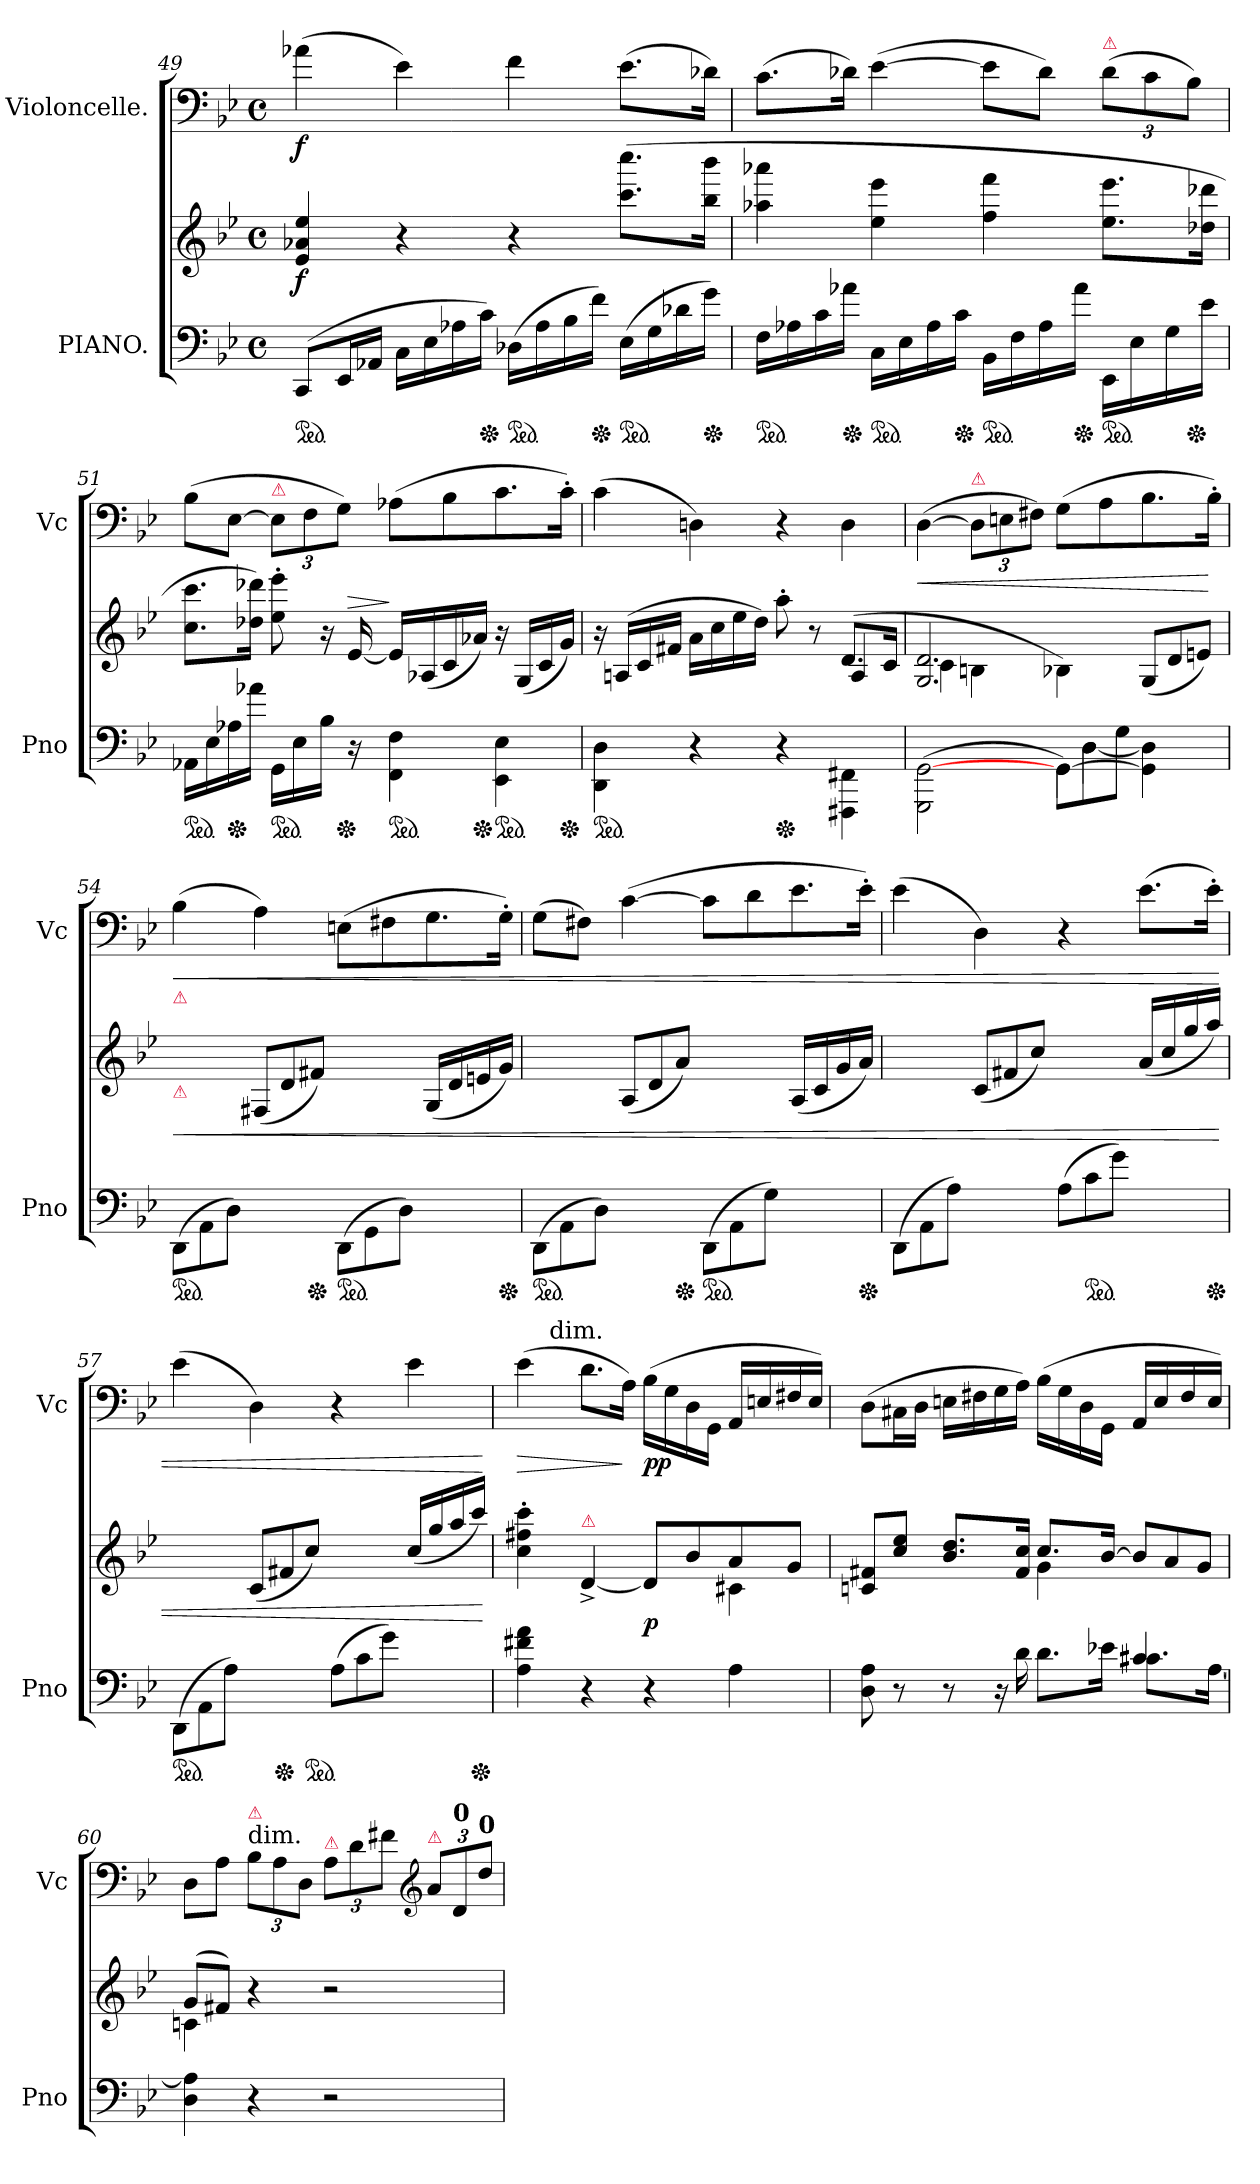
**kern	**kern	**dynam	**kern	**dynam
*part2	*part2	*part2	*part1	*part1
*staff3	*staff2	*staff2/3	*staff1	*staff1
*I"PIANO.	*	*	*I"Violoncelle.	*
*I'Pno	*	*	*I'Vc	*
*clefF4	*clefG2	*	*clefF4	*
*k[b-e-]	*k[b-e-]	*	*k[b-e-]	*
*M4/4	*M4/4	*	*M4/4	*
*met(c)	*met(c)	*	*met(c)	*
*ped	*	*	*	*
=49	=49	=49	=49	=49
(>8CCL	4e- 4a-X 4ee-	f	(>4a-X!	f
16EE-L	.	.	.	.
16AA-XJJ	.	.	.	.
16CLL	4r	.	4e-!)	.
16E-	.	.	.	.
16A-X	.	.	.	.
*Xped	*	*	*	*
16cJJ)	.	.	.	.
*ped	*	*	*	*
(16D-XLL	4r	.	4f!	.
16A-	.	.	.	.
16B-	.	.	.	.
*Xped	*	*	*	*
16fJJ)	.	.	.	.
*ped	*	*	*	*
(16E-LL	(>8.ccc 8.ccccL	.	(>8.e-!L	.
16G	.	.	.	.
16d-X	.	.	.	.
*Xped	*	*	*	*
16gJJ)	16bb- 16bbb-Jk	.	16d-X!Jk)	.
=50	=50	=50	=50	=50
*ped	*	*	*	*
*	*^	*	*	*
16FLL	4aa-X 4aaa-X	3%2ryy	.	(>8.c!L	.
16A-X	.	.	.	.	.
16c	.	.	.	.	.
*Xped	*	*	*	*	*
16a-XJJ	.	.	.	16d-X!Jk)	.
*ped	*	*	*	*	*
16CLL	4ee- 4eee-	.	.	(>[4e-!	.
16E-	.	.	.	.	.
16A-	.	.	.	.	.
*Xped	*	*	*	*	*
16cJJ	.	.	.	.	.
*ped	*	*	*	*	*
16BB-LL	4ff 4fff	.	.	8e-!L]	.
16F	.	.	.	.	.
16A-	.	.	.	8d-!J)	.
.	.	6.ryy	.	.	.
*Xped	*	*	*	*	*
16a-JJ	.	.	.	.	.
!	!	!	!	!LO:TX:a:color=crimson:t=⚠	!
*ped	*	*	*	*	*
16EE-LL	8.ee- 8.eee-L	.	.	(>12d-!L	.
16E-	.	.	.	.	.
.	.	.	.	12c!	.
16G	.	.	.	.	.
*Xped	*	*	*	*	*
.	.	12ryy	.	12B-!J)	.
16e-JJ	16dd-X 16ddd-XJk	.	.	.	.
=51	=51	=51	=51	=51	=51
*ped	*	*	*	*	*
16AA-XLL	8.cc 8.cccL	3ryy	.	(>8B-!L	.
16E-	.	.	.	.	.
*Xped	*	*	*	*	*
16A-X	.	.	.	[8E-!J	.
16a-XJJ	16dd-X 16ddd-XJk)	.	.	.	.
!	!	!	!	!LO:TX:a:color=crimson:t=⚠	!
*ped	*	*	*	*	*
16GGLL	8ee-'> 8eee-'>	.	.	12E-!L]	.
16E-	.	.	.	.	.
.	.	12ryy	.	12F!	.
16B-JJ	16r	.	.	.	.
*Xped	*	*	*	*	*
.	.	3..ryy	.	12G!J)	.
!	!	!	!LO:HP:a	!	!
16r	[16e-	.	>	.	.
*ped	*	*	*	*	*
4FF\ 4F\	16e-LL]	.	]	(>8A-X!L	.
.	(<16A-X/	.	.	.	.
.	16c	.	.	8B-!	.
*Xped	*	*	*	*	*
.	16a-XJJ)	.	.	.	.
*ped	*	*	*	*	*
4EE-\ 4E-\	16r	.	.	8.c!	.
.	(<16G/LL	.	.	.	.
.	16c	.	.	.	.
*Xped	*	*	*	*	*
.	16gJJ)	.	.	16c'>!Jk)	.
=52	=52	=52	=52	=52	=52
*ped	*	*	*	*	*
4DD\ 4D\	16r	2rFyy	.	(>4c!	.
.	(>16An/LL	.	.	.	.
.	16c	.	.	.	.
.	16f#XJJ	.	.	.	.
4r	16aLL	.	.	4Dn!)	.
.	16cc	.	.	.	.
.	16ee-	.	.	.	.
.	16ddJJ)	.	.	.	.
*Xped	*	*	*	*	*
4r	8aa'>	4rAyy	.	4r	.
.	8r	.	.	.	.
4FFF#X\ 4FF#X\	(>8.dL	4A/	.	4D!\	.
.	16cJk	.	.	.	.
=53	=53	=53	=53	=53	=53
*^	*	*	*	*	*
*	*^	*	*	*	*	*
!	!	!	!	!	!	!	!LO:HP:b
(>2GGG\ [2GG\	2ryy	2ryy	2.G/ 2.d/	4c	.	(>[4D!	<
!	!	!	!	!	!	!LO:TX:a:color=crimson:t=⚠	!
.	.	.	.	4Bn	.	12D!L]	.
.	.	.	.	.	.	12En!	.
.	.	.	.	.	.	12F#X!J)	.
*Xtuplet	*	*	*	*	*	*	*
12GG\L)	12ryy	[>4GG\	.	4B-X)	.	(>8G!L	.
12D\	[>6D\	.	.	.	.	.	.
.	.	.	.	.	.	8A!	.
12G\J	.	.	.	.	.	.	.
*	*	*	*Xtuplet	*	*	*	*
4GG]\ 4D]\	4ryy	4ryy	(<12G/L	4rDyy	.	8.B-!	.
.	.	.	12d	.	.	.	.
.	.	.	12enJ)	.	.	.	.
.	.	.	.	.	.	16B-'>!Jk)	[
*v	*v	*v	*	*	*	*	*
*	*v	*v	*	*	*
=54	=54	=54	=54	=54
!	!	!	!LO:TX:b:color=crimson:t=⚠	!
!	!LO:TX:b:i:color=crimson:t=⚠	!	!	!
!	!	!LO:HP:b	!	!LO:HP:b
*ped	*	*	*	*
(>12DD\L	4ryy	<	(>4B-!	<
12AA	.	.	.	.
12DJ)	.	.	.	.
4ryy	(12F#X/L	.	4A!)	.
.	12d	.	.	.
*Xped	*	*	*	*
.	12f#XJ)	.	.	.
*ped	*	*	*	*
(>12DD\L	4ryy	.	(>8En!L	.
12GG	.	.	.	.
.	.	.	8F#X!	.
12DJ)	.	.	.	.
4rFyy	(16G/LL	.	8.G!	.
.	16d	.	.	.
.	16en	.	.	.
*Xped	*	*	*	*
.	16gJJ)	.	16G'>!Jk)	.
=55	=55	=55	=55	=55
*ped	*	*	*	*
(>12DD\L	4ryy	.	(>8G!L	.
12AA	.	.	.	.
.	.	.	8F#X!J)	.
12DJ)	.	.	.	.
4rFyy	(12A/L	.	(>[4c!	.
.	12d	.	.	.
*Xped	*	*	*	*
.	12aJ)	.	.	.
*ped	*	*	*	*
(>12DD\L	4ryy	.	8c!L]	.
12AA	.	.	.	.
.	.	.	8d!	.
12GJ)	.	.	.	.
4rFyy	(16A/LL	.	8.e-!	.
.	16c	.	.	.
.	16g	.	.	.
*Xped	*	*	*	*
.	16aJJ)	.	16e-'>!Jk)	.
=56	=56	=56	=56	=56
(>12DD\L	4ryy	.	(>4e-!	.
12AA	.	.	.	.
12AJ)	.	.	.	.
4rAyy	(12cL	.	4D!)	.
.	12f#X	.	.	.
.	12ccJ)	.	.	.
(>12AL	4ryy	.	4r	.
*ped	*	*	*	*
12c	.	.	.	.
12g\J)	.	.	.	.
4rFyy	(16aLL	.	(>8.e-!L	.
.	16cc/	.	.	.
.	16gg	.	.	.
*Xped	*	*	*	*
.	16aaJJ)	.	16e-'>!Jk)	.
=57	=57	=57	=57	=57
*ped	*	*	*	*
(>12DD\L	4ryy	.	(>4e-!	.
12AA	.	.	.	.
12AJ)	.	.	.	.
4ryy	(<12cL	.	4D!)	.
*Xped	*	*	*	*
.	12f#X	.	.	.
*ped	*	*	*	*
.	12ccJ)	.	.	.
(>12AL	4ryy	.	4r	.
12c	.	.	.	.
12g\J)	.	.	.	.
4ryy	(<16cc/LL	.	4e-!	.
.	16gg	.	.	.
.	16aa	.	.	.
*Xped	*	*	*	*
.	16cccJJ)	.	.	.
.	.	[	.	[
=58	=58	=58	=58	=58
*	*^	*	*	*
!	!	!	!	!	!LO:HP:b
*	*	*	*	*^	*
4A 4f#X 4a	4cc'> 4ff#X'> 4ccc'>	2rcyy	.	(>4e-!	8ryy	>
!	!	!	!	!	!LO:TX:t=dim.	!
.	.	.	.	.	2..ryy	.
!	!LO:TX:a:color=crimson:t=⚠	!	!	!	!	!
4r	[4d^<	.	.	8.d!L	.	.
.	.	.	.	16A!Jk)	.	]
4r	8dL]	4rcyy	p	(>16B-!LL	.	p p
.	.	.	.	16G!	.	.
.	8b-	.	.	16D!	.	.
.	.	.	.	16GG!JJ	.	.
4A	8a	4c#X	.	16AA!LL	.	.
.	.	.	.	16En!	.	.
.	8gJ	.	.	16F#X!	.	.
.	.	.	.	16E!JJ)	.	.
*	*	*	*	*v	*v	*
=59	=59	=59	=59	=59	=59
*^	*	*	*	*	*
8D\ 8A\	2rcyy	8cn 8f#XL	2rAyy	.	(>8D!\L	.
8r	.	8cc 8ee-J	.	.	16C#X!L	.
.	.	.	.	.	16D!JJ	.
8r	.	8.b-/ 8.dd/L	.	.	16En!LL	.
.	.	.	.	.	16F#X!	.
16r	.	.	.	.	16G!	.
16d	.	16f# 16ccJk	.	.	16A!JJ)	.
8.dL	4rGGyy	8.ccL	4g	.	(>16B-!LL	.
.	.	.	.	.	16G!	.
.	.	.	.	.	16D!	.
16e-XJk	.	[16b-Jk	.	.	16GG!JJ	.
4c#X/	8.c#X\L	12b-L]	4reyy	.	16AA!LL	.
.	.	.	.	.	16E!	.
.	.	12a	.	.	.	.
.	.	.	.	.	16F#!	.
.	.	12gJ	.	.	.	.
.	[16A\Jk	.	.	.	16E!JJ)	.
*v	*v	*	*	*	*	*
=60	=60	=60	=60	=60	=60
4D 4A]	(>8gL	4cn	.	8D!L	.
.	8f#XJ)	.	.	8A!J	.
!	!	!	!	!LO:TX:t=dim.	!
!	!	!	!	!LO:TX:a:color=crimson:t=⚠	!
4r	4r	4rcyy	.	12B-!L	.
.	.	.	.	12A!	.
.	.	.	.	12D!J	.
!	!	!	!	!LO:TX:a:color=crimson:t=⚠	!
2r	2r	2rcyy	.	12A!L	.
.	.	.	.	12d!	.
.	.	.	.	12f#X!J	.
*	*	*	*	*clefG2	*
!	!	!	!	!LO:TX:a:color=crimson:t=⚠	!
.	.	.	.	12a!L	.
!	!	!	!	!LO:TX:a:B:t=0	!
.	.	.	.	12d!	.
!	!	!	!	!LO:TX:a:B:t=0	!
.	.	.	.	12dd!J	.
*	*v	*v	*	*	*
=	=	=	=	=
*-	*-	*-	*-	*-
